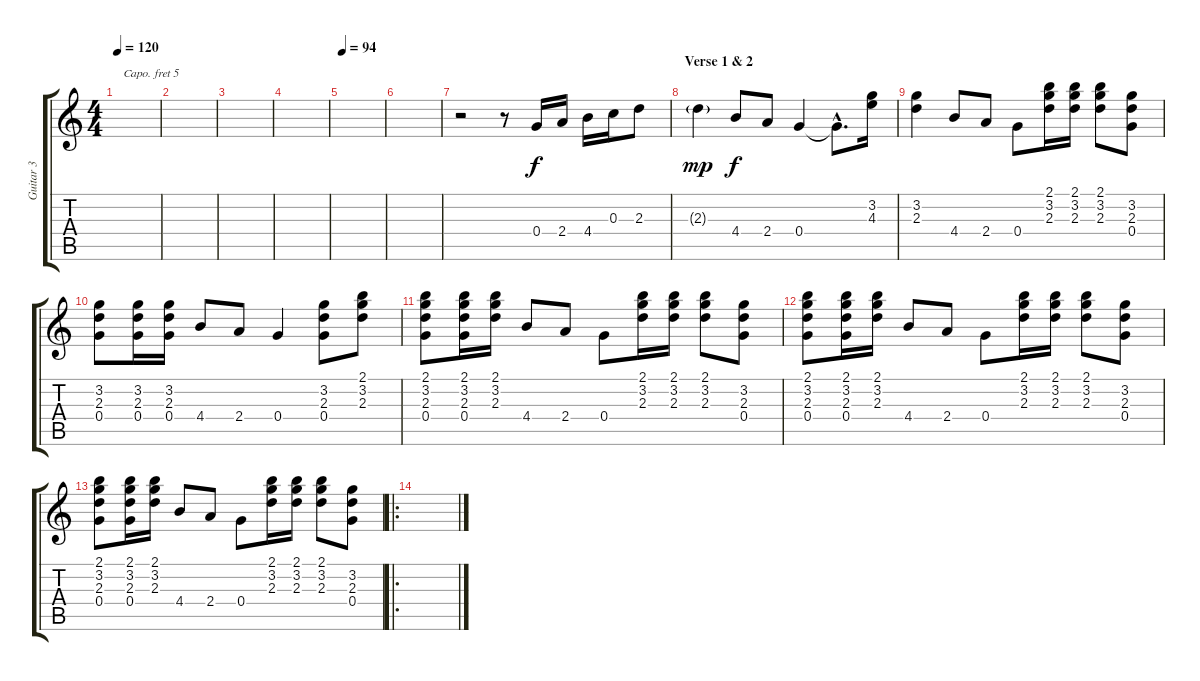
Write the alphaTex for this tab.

\track ("Guitar 3" "Guitar 3") {instrument acousticguitarnylon}
\staff {score tabs}
\capo 5
\tuning (E4 B3 G3 D3 A2 E2) {hide}
\ts (4 4)
\tempo 120
\clef g2
\ks c
|
|
|
|
\tempo 94
|
|
r.2 r.8 0.4.16 2.4.16 4.4.16 0.3.16 2.3.8 |
\section ("" "Verse 1 & 2")
2.3{g}.4{dy mp} 4.4.8{dy f} 2.4.8 0.4.4 0.4{hac t}.8{d} (3.2 4.3).16 |
(3.2 2.3).4 4.4.8 2.4.8 0.4.8 (2.1 3.2 2.3).16 (2.1 3.2 2.3).16 (2.1 3.2 2.3).8 (3.2 2.3 0.4).8 |
(3.2 2.3 0.4).8 (3.2 2.3 0.4).16 (3.2 2.3 0.4).16 4.4.8 2.4.8 0.4.4 (3.2 2.3 0.4).8 (2.1 3.2 2.3).8 |
(2.1 3.2 2.3 0.4).8 (2.1 3.2 2.3 0.4).16 (2.1 3.2 2.3).16 4.4.8 2.4.8 0.4.8 (2.1 3.2 2.3).16 (2.1 3.2 2.3).16 (2.1 3.2 2.3).8 (3.2 2.3 0.4).8 |
(2.1 3.2 2.3 0.4).8 (2.1 3.2 2.3 0.4).16 (2.1 3.2 2.3).16 4.4.8 2.4.8 0.4.8 (2.1 3.2 2.3).16 (2.1 3.2 2.3).16 (2.1 3.2 2.3).8 (3.2 2.3 0.4).8 |
(2.1 3.2 2.3 0.4).8 (2.1 3.2 2.3 0.4).16 (2.1 3.2 2.3).16 4.4.8 2.4.8 0.4.8 (2.1 3.2 2.3).16 (2.1 3.2 2.3).16 (2.1 3.2 2.3).8 (3.2 2.3 0.4).8 |
\ro
